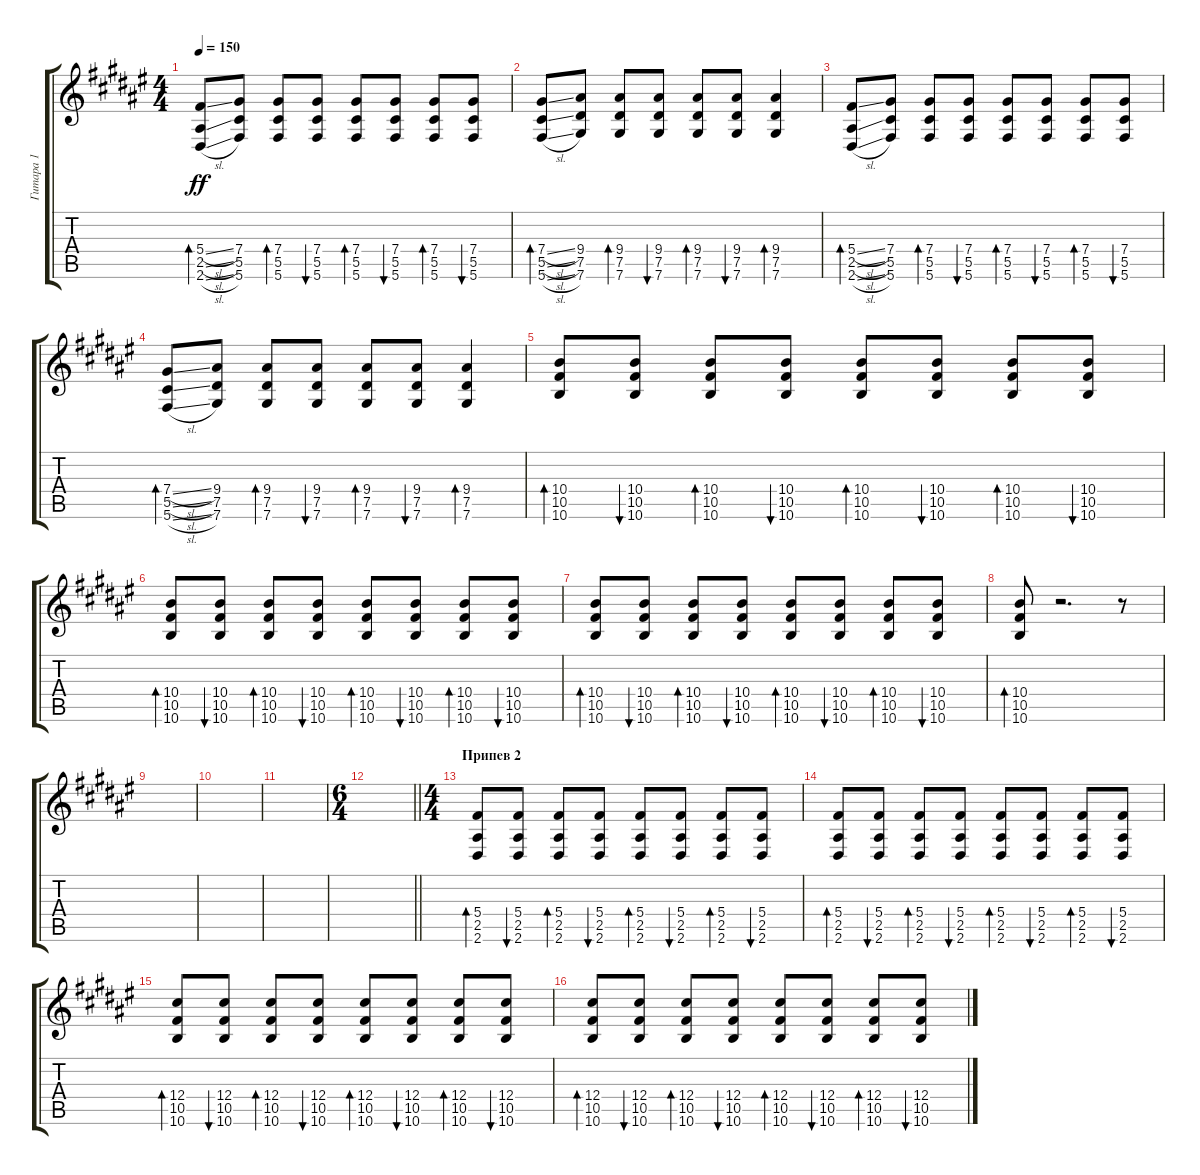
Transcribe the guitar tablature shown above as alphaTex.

\track ("Гитара 1" "Гитара 1") {instrument acousticguitarsteel}
\staff {score tabs}
\tuning (Eb4 Bb3 Gb3 Db3 Ab2 Db2) {hide}
\ts (4 4)
\tempo 150
\clef g2
\ks d#minor
(5.4{sl} 2.5{sl} 2.6{sl}).8{bd 60 dy ff} (7.4 5.5 5.6).8 (7.4 5.5 5.6).8{bd 60} (7.4 5.5 5.6).8{bu 60} (7.4 5.5 5.6).8{bd 60} (7.4 5.5 5.6).8{bu 60} (7.4 5.5 5.6).8{bd 60} (7.4 5.5 5.6).8{bu 60} |
(7.4{sl} 5.5{sl} 5.6{sl}).8{bd 60} (9.4 7.5 7.6).8 (9.4 7.5 7.6).8{bd 60} (9.4 7.5 7.6).8{bu 60} (9.4 7.5 7.6).8{bd 60} (9.4 7.5 7.6).8{bu 60} (9.4 7.5 7.6).4{bd 60} |
(5.4{sl} 2.5{sl} 2.6{sl}).8{bd 60} (7.4 5.5 5.6).8 (7.4 5.5 5.6).8{bd 60} (7.4 5.5 5.6).8{bu 60} (7.4 5.5 5.6).8{bd 60} (7.4 5.5 5.6).8{bu 60} (7.4 5.5 5.6).8{bd 60} (7.4 5.5 5.6).8{bu 60} |
(7.4{sl} 5.5{sl} 5.6{sl}).8{bd 60} (9.4 7.5 7.6).8 (9.4 7.5 7.6).8{bd 60} (9.4 7.5 7.6).8{bu 60} (9.4 7.5 7.6).8{bd 60} (9.4 7.5 7.6).8{bu 60} (9.4 7.5 7.6).4{bd 60} |
(10.4 10.5 10.6).8{bd 60} (10.4 10.5 10.6).8{bu 60} (10.4 10.5 10.6).8{bd 60} (10.4 10.5 10.6).8{bu 60} (10.4 10.5 10.6).8{bd 60} (10.4 10.5 10.6).8{bu 60} (10.4 10.5 10.6).8{bd 60} (10.4 10.5 10.6).8{bu 60} |
(10.4 10.5 10.6).8{bd 60} (10.4 10.5 10.6).8{bu 60} (10.4 10.5 10.6).8{bd 60} (10.4 10.5 10.6).8{bu 60} (10.4 10.5 10.6).8{bd 60} (10.4 10.5 10.6).8{bu 60} (10.4 10.5 10.6).8{bd 60} (10.4 10.5 10.6).8{bu 60} |
(10.4 10.5 10.6).8{bd 60} (10.4 10.5 10.6).8{bu 60} (10.4 10.5 10.6).8{bd 60} (10.4 10.5 10.6).8{bu 60} (10.4 10.5 10.6).8{bd 60} (10.4 10.5 10.6).8{bu 60} (10.4 10.5 10.6).8{bd 60} (10.4 10.5 10.6).8{bu 60} |
(10.4 10.5 10.6).8{bd 60} r.2{d} r.8 |
|
|
|
\ts (6 4)
\barLineRight lightlight
|
\ts (4 4)
\section ("" "Припев 2")
(5.4 2.5 2.6).8{bd 60} (5.4 2.5 2.6).8{bu 60} (5.4 2.5 2.6).8{bd 60} (5.4 2.5 2.6).8{bu 60} (5.4 2.5 2.6).8{bd 60} (5.4 2.5 2.6).8{bu 60} (5.4 2.5 2.6).8{bd 60} (5.4 2.5 2.6).8{bu 60} |
(5.4 2.5 2.6).8{bd 60} (5.4 2.5 2.6).8{bu 60} (5.4 2.5 2.6).8{bd 60} (5.4 2.5 2.6).8{bu 60} (5.4 2.5 2.6).8{bd 60} (5.4 2.5 2.6).8{bu 60} (5.4 2.5 2.6).8{bd 60} (5.4 2.5 2.6).8{bu 60} |
(12.4 10.5 10.6).8{bd 60} (12.4 10.5 10.6).8{bu 60} (12.4 10.5 10.6).8{bd 60} (12.4 10.5 10.6).8{bu 60} (12.4 10.5 10.6).8{bd 60} (12.4 10.5 10.6).8{bu 60} (12.4 10.5 10.6).8{bd 60} (12.4 10.5 10.6).8{bu 60} |
(12.4 10.5 10.6).8{bd 60} (12.4 10.5 10.6).8{bu 60} (12.4 10.5 10.6).8{bd 60} (12.4 10.5 10.6).8{bu 60} (12.4 10.5 10.6).8{bd 60} (12.4 10.5 10.6).8{bu 60} (12.4 10.5 10.6).8{bd 60} (12.4 10.5 10.6).8{bu 60}
